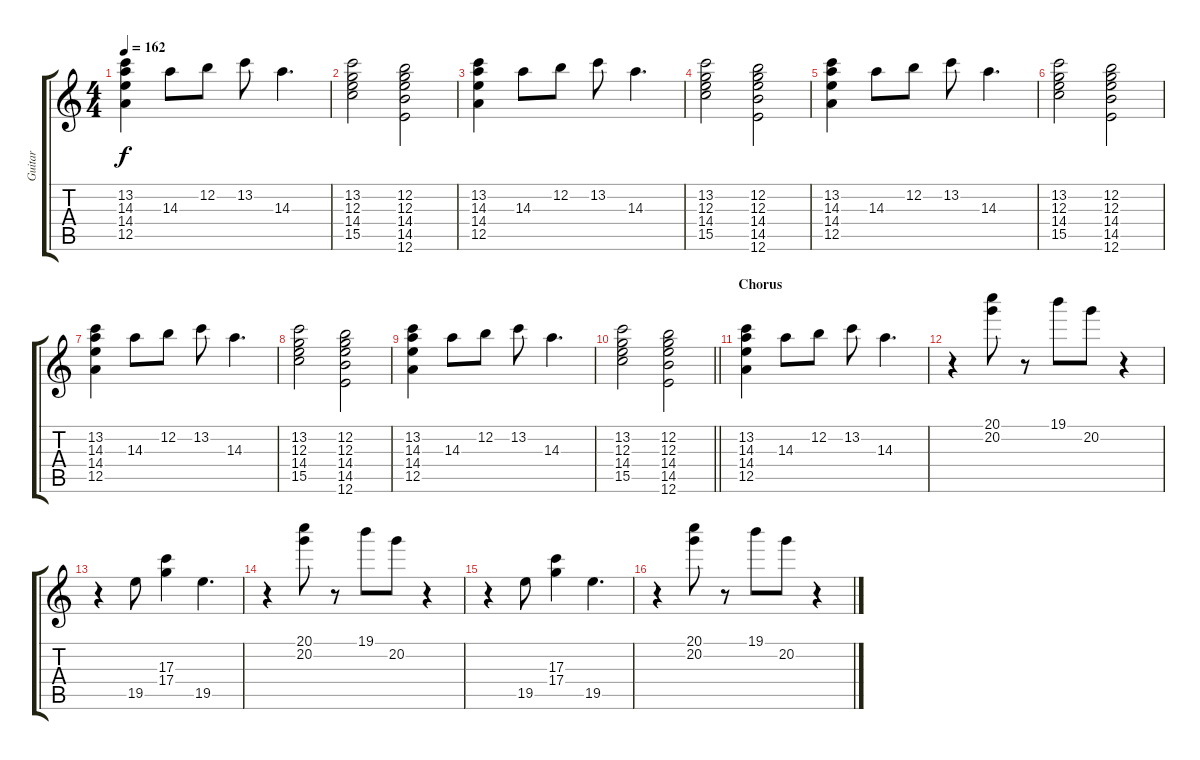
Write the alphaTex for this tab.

\track ("Guitar" "Guitar") {instrument acousticguitarsteel}
\staff {score tabs}
\tuning (E4 B3 G3 D3 A2 E2) {hide}
\ts (4 4)
\tempo 162
\clef g2
\ks c
(13.2 14.3 14.4 12.5).4{dy f} 14.3.8 12.2.8 13.2.8 14.3.4{d} |
(13.2 12.3 14.4 15.5).2 (12.2 12.3 14.4 14.5 12.6).2 |
(13.2 14.3 14.4 12.5).4 14.3.8 12.2.8 13.2.8 14.3.4{d} |
(13.2 12.3 14.4 15.5).2 (12.2 12.3 14.4 14.5 12.6).2 |
(13.2 14.3 14.4 12.5).4 14.3.8 12.2.8 13.2.8 14.3.4{d} |
(13.2 12.3 14.4 15.5).2 (12.2 12.3 14.4 14.5 12.6).2 |
(13.2 14.3 14.4 12.5).4 14.3.8 12.2.8 13.2.8 14.3.4{d} |
(13.2 12.3 14.4 15.5).2 (12.2 12.3 14.4 14.5 12.6).2 |
(13.2 14.3 14.4 12.5).4 14.3.8 12.2.8 13.2.8 14.3.4{d} |
\barLineRight lightlight
(13.2 12.3 14.4 15.5).2 (12.2 12.3 14.4 14.5 12.6).2 |
\section ("" "Chorus")
(13.2 14.3 14.4 12.5).4 14.3.8 12.2.8 13.2.8 14.3.4{d} |
r.4 (20.1 20.2).8 r.8 19.1.8 20.2.8 r.4 |
r.4 19.5.8 (17.3 17.4).4 19.5.4{d} |
r.4 (20.1 20.2).8 r.8 19.1.8 20.2.8 r.4 |
r.4 19.5.8 (17.3 17.4).4 19.5.4{d} |
r.4 (20.1 20.2).8 r.8 19.1.8 20.2.8 r.4
